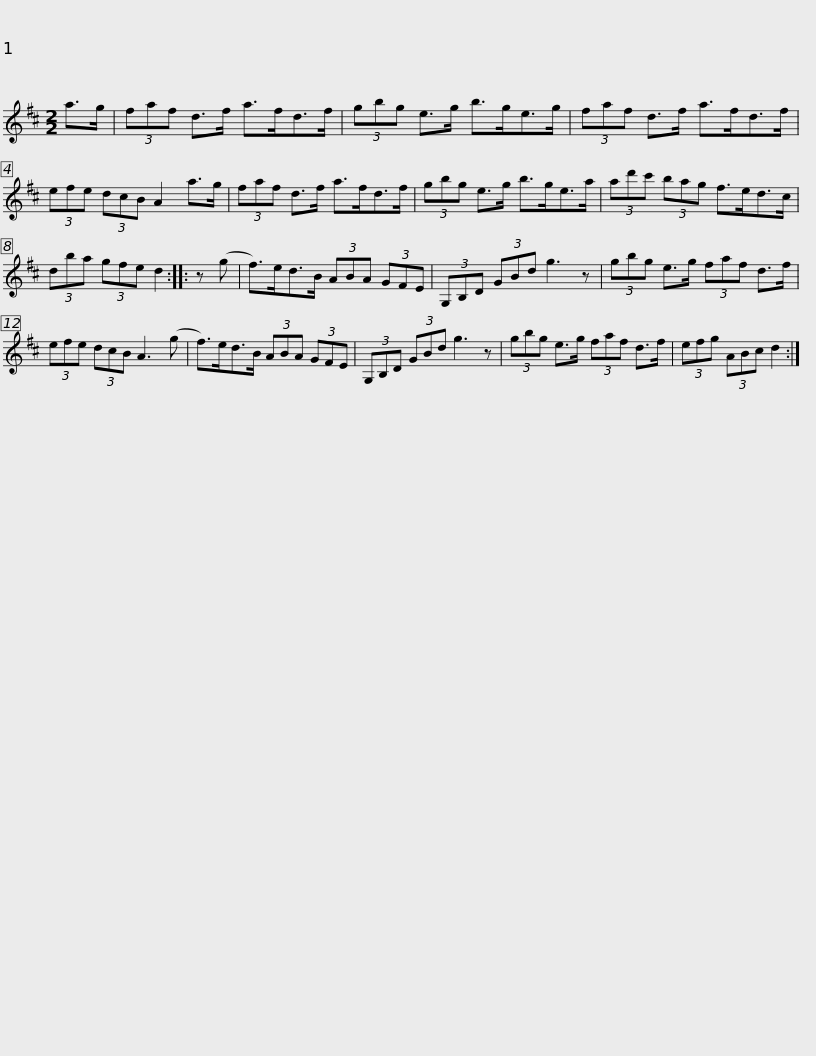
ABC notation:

X:1
L:1/8
M:2/2
I:linebreak $
K:D
V:1 treble
V:1
 a>g | (3faf d>f a>fd>f | (3gbg e>g b>ge>g | (3faf d>f a>fd>f | (3efe (3dcB A2 a>g |$ %5
 (3faf d>f a>fd>f | (3gbg e>g b>ge>a | (3ad'c' (3bag f>ed>c | (3dba (3gfe d2 :: z (g |$ %10
 f>)ed>B (3ABA (3GFE | (3G,B,D (3GBd g3 z | (3gbg e>g (3faf d>f | (3efe (3dcB A3 (g |$ f>)ed>B (3ABA (3GFE | %15
 (3G,B,D (3GBd g3 z | (3gbg e>g (3faf d>f | (3efg (3ABc d2 :| %18
